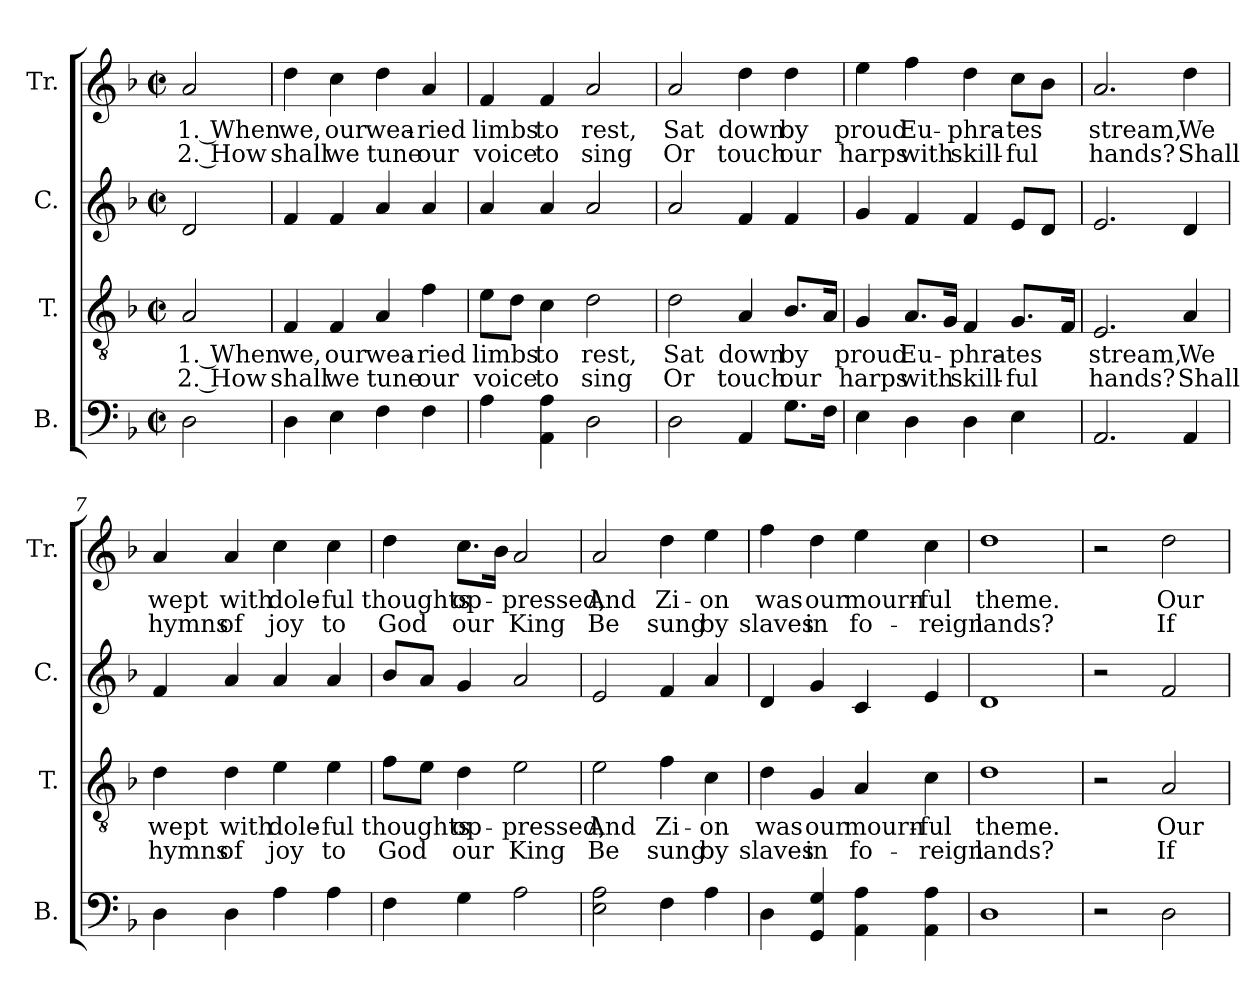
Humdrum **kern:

**kern	**kern	**text	**text	**kern	**kern	**text	**text
*part4	*part3	*part3	*part3	*part2	*part1	*part1	*part1
*staff4	*staff3	*staff3	*staff3	*staff2	*staff1	*staff1	*staff1
*I"B.	*I"T.	*	*	*I"C.	*I"Tr.	*	*
*I'B.	*I'T.	*	*	*I'C.	*I'Tr.	*	*
*clefF4	*clefGv2	*	*	*clefG2	*clefG2	*	*
*k[b-]	*k[b-]	*	*	*k[b-]	*k[b-]	*	*
*M2/2	*M2/2	*	*	*M2/2	*M2/2	*	*
*met(c|)	*met(c|)	*	*	*met(c|)	*met(c|)	*	*
*MM110	*MM110	*	*	*MM110	*MM110	*	*
=1	=1	=1	=1	=1	=1	=1	=1
2D\	2A/	1. When	2. How	2d/	2a/	1. When	2. How
=2	=2	=2	=2	=2	=2	=2	=2
4D\	4F/	we,	shall	4f/	4dd\	we,	shall
4E\	4F/	our	we	4f/	4cc\	our	we
4F\	4A/	wea-	tune	4a/	4dd\	wea-	tune
4F\	4f\	-ried	our	4a/	4a/	-ried	our
=3	=3	=3	=3	=3	=3	=3	=3
4A\	8e\L	limbs	voice	4a/	4f/	limbs	voice
.	8d\J	.	.	.	.	.	.
4AA\ 4A\	4c\	to	to	4a/	4f/	to	to
2D\	2d\	rest,	sing	2a/	2a/	rest,	sing
=4	=4	=4	=4	=4	=4	=4	=4
2D\	2d\	Sat	Or	2a/	2a/	Sat	Or
4AA/	4A/	down	touch	4f/	4dd\	down	touch
8.G\L	8.B-/L	by	our	4f/	4dd\	by	our
16F\Jk	16A/Jk	.	.	.	.	.	.
=5	=5	=5	=5	=5	=5	=5	=5
4E\	4G/	proud	harps	4g/	4ee\	proud	harps
4D\	8.A/L	Eu-	with	4f/	4ff\	Eu-	with
.	16G/Jk	.	.	.	.	.	.
4D\	4F/	-phra-	skill-	4f/	4dd\	-phra-	skill-
4E\	8.G/L	-tes	-ful	8e/L	8cc\L	-tes	-ful
.	.	.	.	8d/J	8b-\J	.	.
.	16F/Jk	.	.	.	.	.	.
=6	=6	=6	=6	=6	=6	=6	=6
2.AA/	2.E/	stream,	hands?	2.e/	2.a/	stream,	hands?
4AA/	4A/	We	Shall	4d/	4dd\	We	Shall
=7	=7	=7	=7	=7	=7	=7	=7
4D\	4d\	wept	hymns	4f/	4a/	wept	hymns
4D\	4d\	with	of	4a/	4a/	with	of
4A\	4e\	dole-	joy	4a/	4cc\	dole-	joy
4A\	4e\	-ful	to	4a/	4cc\	-ful	to
!!LO:LB:g=z
=8	=8	=8	=8	=8	=8	=8	=8
4F\	8f\L	thoughts	God	8b-/L	4dd\	thoughts	God
.	8e\J	.	.	8a/J	.	.	.
4G\	4d\	op-	our	4g/	8.cc\L	op-	our
.	.	.	.	.	16b-\Jk	.	.
2A\	2e\	-pressed,	King	2a/	2a/	-pressed,	King
=9	=9	=9	=9	=9	=9	=9	=9
2E\ 2A\	2e\	And	Be	2e/	2a/	And	Be
4F\	4f\	Zi-	sung	4f/	4dd\	Zi-	sung
4A\	4c\	-on	by	4a/	4ee\	-on	by
=10	=10	=10	=10	=10	=10	=10	=10
4D\	4d\	was	slaves	4d/	4ff\	was	slaves
4GG/ 4G/	4G/	our	in	4g/	4dd\	our	in
4AA\ 4A\	4A/	mourn-	fo-	4c/	4ee\	mourn-	fo-
4AA\ 4A\	4c\	-ful	-reign	4e/	4cc\	-ful	-reign
=11	=11	=11	=11	=11	=11	=11	=11
1D	1d	theme.	lands?	1d	1dd	theme.	lands?
=12	=12	=12	=12	=12	=12	=12	=12
2r	2r	.	.	2r	2r	.	.
2D\	2A/	Our	If	2f/	2dd\	Our	If
=	=	=	=	=	=	=	=
*-	*-	*-	*-	*-	*-	*-	*-
